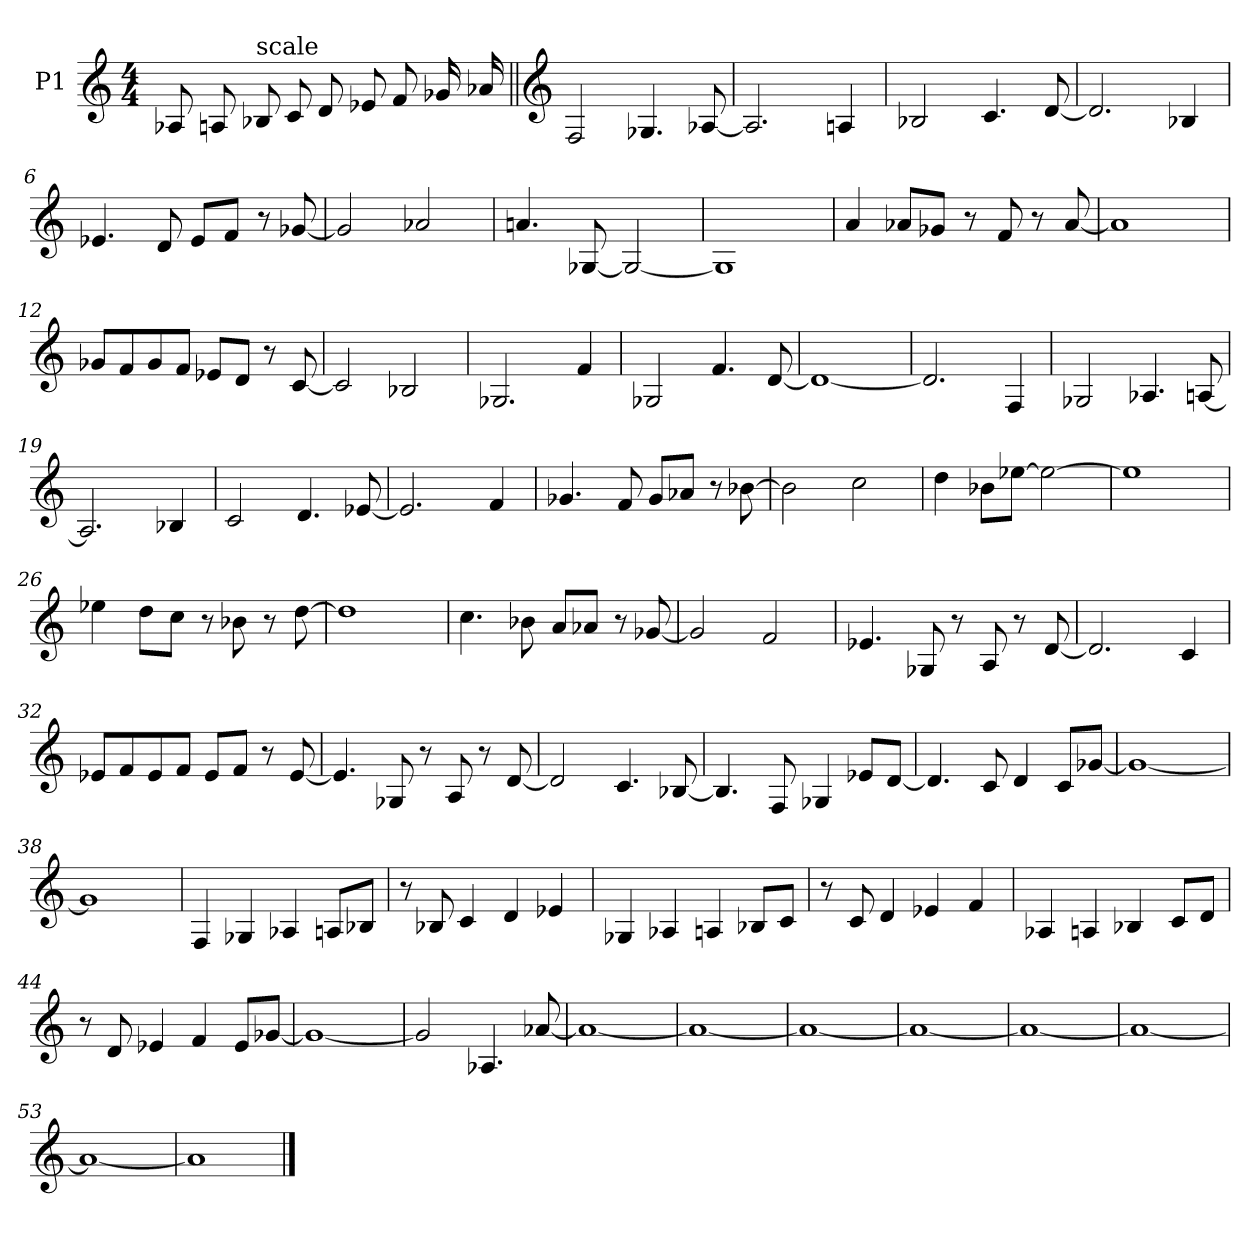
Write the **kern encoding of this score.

**kern
*part1
*staff1
*I"P1
!!LO:PB:g=z
*clefG2
*k[]
*M4/4
=1
8A-Xi/
8Ani/
!LO:TX:a:t=scale
8B-Xi/
8ci/
8di/
8e-Xi/
8fi/
16g-Xi/
16a-Xi/
!!LO:LB:g=z
=2||
*clefG2
2Fi/
4.G-Xi/
[<8A-Xi/
=3
2.A-i/]
4Ani/
=4
2B-Xi/
4.ci/
[<8di/
=5
2.di/]
4B-Xi/
!!LO:LB:g=z
=6
4.e-Xi/
8di/
8e-i/L
8fi/J
8r
[<8g-Xi/
=7
2g-i/]
2a-Xi/
=8
4.ani/
[<8G-Xi/
2G-i/_<
=9
1G-i]
!!LO:LB:g=z
=10
4ai/
8a-Xi/L
8g-Xi/J
8r
8fi/
8r
[<8a-i/
=11
1a-i]
=12
8g-Xi/L
8fi/
8g-i/
8fi/J
8e-Xi/L
8di/J
8r
[<8ci/
=13
2ci/]
2B-Xi/
!!LO:LB:g=z
=14
2.G-Xi/
4fi/
=15
2G-Xi/
4.fi/
[<8di/
=16
1di_<
=17
2.di/]
4Fi/
!!LO:LB:g=z
=18
2G-Xi/
4.A-Xi/
[<8Ani/
=19
2.Ai/]
4B-Xi/
=20
2ci/
4.di/
[<8e-Xi/
=21
2.e-i/]
4fi/
!!LO:LB:g=z
=22
4.g-Xi/
8fi/
8g-i/L
8a-Xi/J
8r
[>8b-Xi\
=23
2b-i\]
2cci\
=24
4ddi\
8b-Xi\L
[>8ee-Xi\J
2ee-i\_>
=25
1ee-i]
!!LO:LB:g=z
=26
4ee-Xi\
8ddi\L
8cci\J
8r
8b-Xi\
8r
[>8ddi\
=27
1ddi]
=28
4.cci\
8b-Xi\
8ai/L
8a-Xi/J
8r
[<8g-Xi/
=29
2g-i/]
2fi/
!!LO:PB:g=z
=30
4.e-Xi/
8G-Xi/
8r
8Ai/
8r
[<8di/
=31
2.di/]
4ci/
=32
8e-Xi/L
8fi/
8e-i/
8fi/J
8e-i/L
8fi/J
8r
[<8e-i/
=33
4.e-i/]
8G-Xi/
8r
8Ai/
8r
[<8di/
!!LO:LB:g=z
=34
2di/]
4.ci/
[<8B-Xi/
=35
4.B-i/]
8Fi/
4G-Xi/
8e-Xi/L
[<8di/J
=36
4.di/]
8ci/
4di/
8ci/L
[<8g-Xi/J
=37
1g-i_<
=38
1g-i]
!!LO:LB:g=z
=39
4Fi/
4G-Xi/
4A-Xi/
8Ani/L
8B-Xi/J
=40
8r
8B-Xi/
4ci/
4di/
4e-Xi/
=41
4G-Xi/
4A-Xi/
4Ani/
8B-Xi/L
8ci/J
=42
8r
8ci/
4di/
4e-Xi/
4fi/
!!LO:LB:g=z
=43
4A-Xi/
4Ani/
4B-Xi/
8ci/L
8di/J
=44
8r
8di/
4e-Xi/
4fi/
8e-i/L
[<8g-Xi/J
=45
1g-i_<
=46
2g-i/]
4.A-Xi/
[<8a-Xi/
!!LO:LB:g=z
=47
1a-i_<
=48
1a-i_<
=49
1a-i_<
=50
1a-i_<
=51
1a-i_<
=52
1a-i_<
=53
1a-i_<
=54
1a-i]
==
*-
